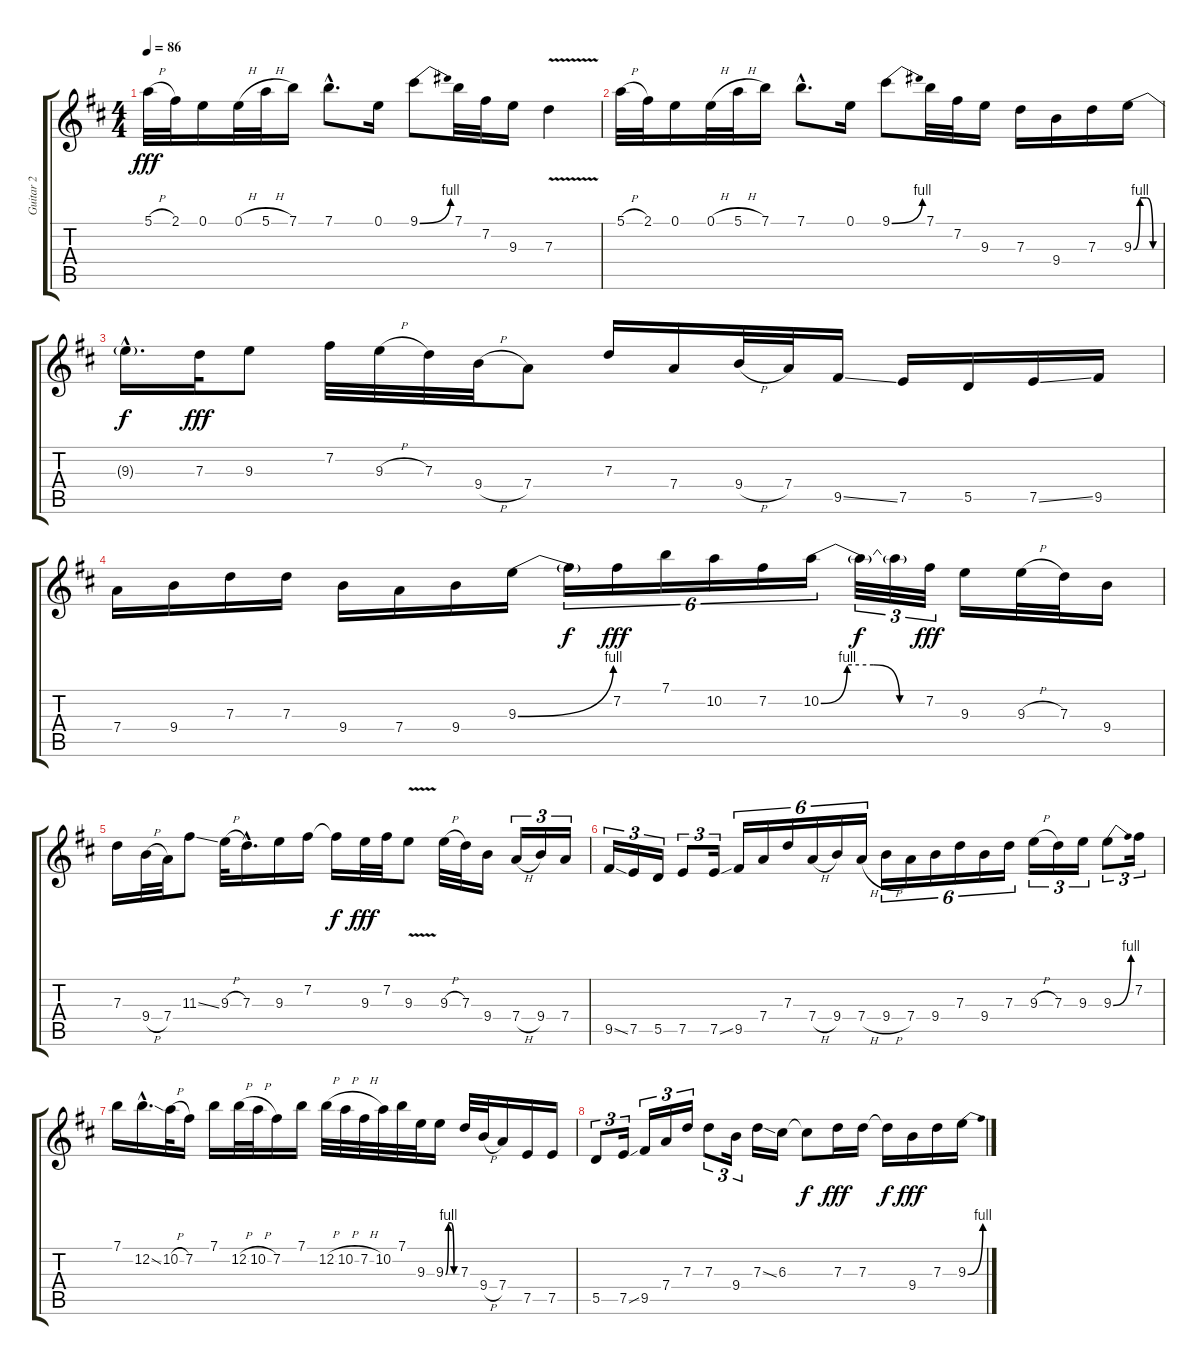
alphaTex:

\track ("Guitar 2" "Guitar 2") {instrument overdrivenguitar}
\staff {score tabs}
\tuning (E4 B3 G3 D3 A2 E2) {hide}
\ts (4 4)
\tempo 86
\clef g2
\ks d
5.1{h}.32{dy fff} 2.1.32 0.1.16 0.1{h}.32 5.1{h}.32 7.1.16 7.1{hac}.8{d} 0.1.16 9.1{be (bend 0 0 60 4)}.8 7.1.32 7.2.32 9.3.16 7.3{v}.4 |
5.1{h}.32 2.1.32 0.1.16 0.1{h}.32 5.1{h}.32 7.1.16 7.1{hac}.8{d} 0.1.16 9.1{be (bend 0 0 60 4)}.8 7.1.32 7.2.32 9.3.16 7.3.16 9.4.16 7.3.16 9.3{be (custom 0 0 15 4 30 4 45 0 60 0)}.16 |
9.3{hac t}.16{d dy f} 7.3.32{dy fff} 9.3.8 7.2.32 9.3{h}.32 7.3.32 9.4{h}.32 7.4.8 7.3.16 7.4.16 9.4{h}.32 7.4.32 9.5{ss}.16 7.5.16 5.5.16 7.5{ss}.16 9.5.16 |
7.4.16 9.4.16 7.3.16 7.3.16 9.4.16 7.4.16 9.4.16 9.3{be (bend 0 0 60 4)}.16 9.3{t}.16{tu (6 4) dy f} 7.2.16{tu (6 4) dy fff} 7.1.16{tu (6 4)} 10.2.16{tu (6 4)} 7.2.16{tu (6 4)} 10.2{be (custom 0 0 15 4 30 4 45 0 60 0)}.16{tu (6 4)} 10.2{t}.32{tu (3 2) dy f} 10.2{t}.32{tu (3 2)} 7.2.32{tu (3 2) dy fff} 9.3.16 9.3{h}.32 7.3.32 9.4.16 |
7.3.16 9.4{h}.32 7.4.32 11.3{ss}.8 9.3{h}.32 7.3{hac}.16{d} 9.3.16 7.2.16 7.2{t}.16{dy f} 9.3.32{dy fff} 7.2.32 9.3{v}.8 9.3{h}.32 7.3.32 9.4.16 7.4{h}.16{tu (3 2)} 9.4.16{tu (3 2)} 7.4.16{tu (3 2)} |
9.5{ss}.16{tu (3 2)} 7.5.16{tu (3 2)} 5.5.16{tu (3 2)} 7.5.8{tu (3 2)} 7.5{ss}.16{tu (3 2)} 9.5.16{tu (6 4)} 7.4.16{tu (6 4)} 7.3.16{tu (6 4)} 7.4{h}.16{tu (6 4)} 9.4.16{tu (6 4)} 7.4{h}.16{tu (6 4)} 9.4{h}.16{tu (6 4)} 7.4.16{tu (6 4)} 9.4.16{tu (6 4)} 7.3.16{tu (6 4)} 9.4.16{tu (6 4)} 7.3.16{tu (6 4)} 9.3{h}.16{tu (3 2)} 7.3.16{tu (3 2)} 9.3.16{tu (3 2)} 9.3{be (bend 0 0 60 4)}.8{tu (3 2)} 7.2.16{tu (3 2)} |
7.1.16 12.2{ss hac}.16{d} 10.2{h}.32 7.2.16 7.1.16 12.2{h}.32 10.2{h}.32 7.2.16 7.1.16 12.2{h}.32 10.2{h}.32 7.2{h}.32 10.2.32 7.1.32 9.3.32 9.3{be (custom 0 0 15 4 30 4 45 0 60 0)}.16 7.3.32 9.4{h}.32 7.4.16 7.5.16 7.5.16 |
5.5.8{tu (3 2)} 7.5{ss}.16{tu (3 2)} 9.5.16{tu (3 2)} 7.4.16{tu (3 2)} 7.3.16{tu (3 2)} 7.3.8{tu (3 2)} 9.4.16{tu (3 2)} 7.3{ss}.16 6.3.16 6.3{t}.8{dy f} 7.3.16{dy fff} 7.3.16 7.3{t}.16{dy f} 9.4.16{dy fff} 7.3.16 9.3{be (bend 0 0 60 4)}.16
